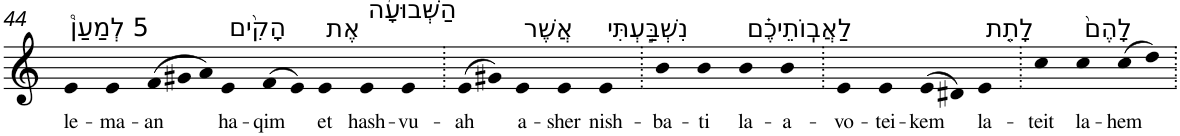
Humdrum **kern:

**kern	**text
*part1	*part1
*staff1	*staff1
*I"Piano	*
*I'Pno	*
!!LO:PB:g=z
*clefG2	*
*k[]	*
=44	=44
!LO:TX:a:t=5 לְמַעַן֩	!
!	!LO:LY:b
4e	le-
!	!LO:LY:b
4e	-ma-
*Xtuplet	*
!	!LO:LY:b
(>12f	-an
12g#X	.
12a)	.
!LO:TX:a:t=הָקִ֨ים	!
!	!LO:LY:b
4e	ha-
!	!LO:LY:b
(>8f	-qim
8e)	.
!LO:TX:a:t=אֶת	!
!	!LO:LY:b
4e	et
!LO:TX:a:t=הַשְּׁבוּעָ֜ה	!
!	!LO:LY:b
4e	hash-
!	!LO:LY:b
4e	-vu-
=45.	=45.
!	!LO:LY:b
(>8e	-ah
8g#X)	.
!LO:TX:a:t=אֲשֶׁר	!
!	!LO:LY:b
4e	a-
!	!LO:LY:b
4e	-sher
!LO:TX:a:t=נִשְׁבַּ֣עְתִּי	!
!	!LO:LY:b
4e	nish-
=46.	=46.
!	!LO:LY:b
4b	-ba-
!	!LO:LY:b
4b	-ti
!LO:TX:a:t=לַאֲבֽוֹתֵיכֶ֗ם	!
!	!LO:LY:b
4b	la-
!	!LO:LY:b
4b	-a-
=47.	=47.
!	!LO:LY:b
4e	-vo-
!	!LO:LY:b
4e	-tei-
!	!LO:LY:b
(>8e	-kem
8d#X)	.
!LO:TX:a:t=לָתֵ֤ת	!
!	!LO:LY:b
4e	la-
=48.	=48.
!	!LO:LY:b
4cc	-teit
!LO:TX:a:t=לָהֶם֙	!
!	!LO:LY:b
4cc	la-
!	!LO:LY:b
(>8cc	-hem
8dd)	.
=.	=.
*-	*-
